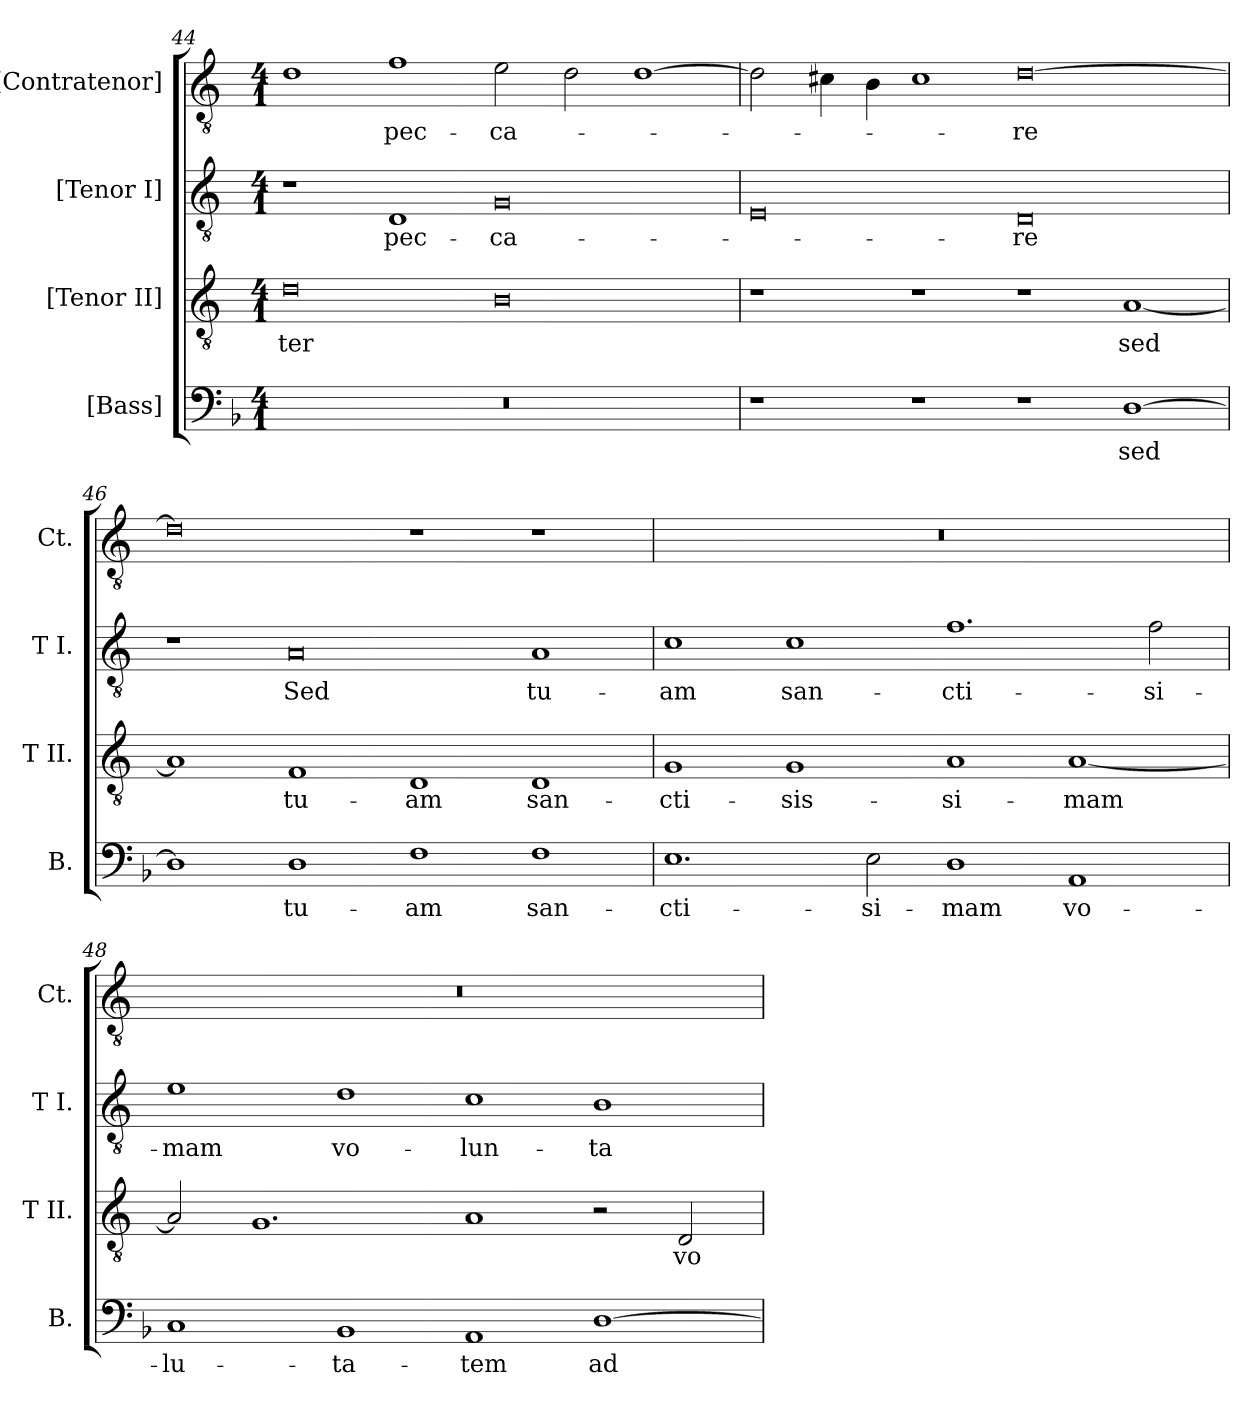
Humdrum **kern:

**kern	**text	**kern	**text	**kern	**text	**kern	**text
*part4	*part4	*part3	*part3	*part2	*part2	*part1	*part1
*staff4	*staff4	*staff3	*staff3	*staff2	*staff2	*staff1	*staff1
*I"[Bass]	*	*I"[Tenor II]	*	*I"[Tenor I]	*	*I"[Contratenor]	*
*I'B.	*	*I'T II.	*	*I'T I.	*	*I'Ct.	*
*clefF4	*	*clefGv2	*	*clefGv2	*	*clefGv2	*
*	*	*ITrd7c12	*	*ITrd7c12	*	*ITrd7c12	*
*k[b-]	*	*k[]	*	*k[]	*	*k[]	*
*F:	*	*C:	*	*C:	*	*C:	*
*M4/1	*	*M4/1	*	*M4/1	*	*M4/1	*
=44	=44	=44	=44	=44	=44	=44	=44
!LO:N:vis=1	!	!	!	!	!	!	!
!	!	!	!LO:LY:b:color=#000000	!	!	!	!
00r	.	0Di	-ter	1r	.	1Di	.
!	!	!	!	!	!LO:LY:b:color=#000000	!	!
!	!	!	!	!	!	!	!LO:LY:b:color=#000000
.	.	.	.	1DDi	pec-	1Fi	pec-
!	!	!	!	!	!LO:LY:b:color=#000000	!	!
!	!	!	!	!	!	!	!LO:LY:b:color=#000000
.	.	0BBi	.	0GGi	-ca-	2Ei\	-ca-
.	.	.	.	.	.	2Di\	.
.	.	.	.	.	.	[>1Di	.
=45	=45	=45	=45	=45	=45	=45	=45
1r	.	1r	.	0EEi	.	2Di\]	.
.	.	.	.	.	.	4C#Xi\	.
.	.	.	.	.	.	4BBi\	.
1r	.	1r	.	.	.	1C#i	.
!	!	!	!	!	!LO:LY:b:color=#000000	!	!
!	!	!	!	!	!	!	!LO:LY:b:color=#000000
1r	.	1r	.	0DDi	-re	[>0Di	-re
!	!LO:LY:b:color=#000000	!	!	!	!	!	!
!	!	!	!LO:LY:b:color=#000000	!	!	!	!
[>1Di	sed	[<1AAi	sed	.	.	.	.
!!LO:PB:g=z
=46	=46	=46	=46	=46	=46	=46	=46
1Di]	.	1AAi]	.	1r	.	0Di]	.
!	!LO:LY:b:color=#000000	!	!	!	!	!	!
!	!	!	!LO:LY:b:color=#000000	!	!	!	!
!	!	!	!	!	!LO:LY:b:color=#000000	!	!
1Di	tu-	1FFi	tu-	0AAi	Sed	.	.
!	!LO:LY:b:color=#000000	!	!	!	!	!	!
!	!	!	!LO:LY:b:color=#000000	!	!	!	!
1Fi	-am	1DDi	-am	.	.	1r	.
!	!LO:LY:b:color=#000000	!	!	!	!	!	!
!	!	!	!LO:LY:b:color=#000000	!	!	!	!
!	!	!	!	!	!LO:LY:b:color=#000000	!	!
1Fi	san-	1DDi	san-	1AAi	tu-	1r	.
=47	=47	=47	=47	=47	=47	=47	=47
!	!LO:LY:b:color=#000000	!	!	!	!	!	!
!	!	!	!LO:LY:b:color=#000000	!	!	!	!
!	!	!	!	!	!LO:LY:b:color=#000000	!LO:N:vis=1	!
1.Ei	-cti-	1GGi	-cti-	1Ci	-am	00r	.
!	!	!	!LO:LY:b:color=#000000	!	!	!	!
!	!	!	!	!	!LO:LY:b:color=#000000	!	!
.	.	1GGi	-sis-	1Ci	san-	.	.
!	!LO:LY:b:color=#000000	!	!	!	!	!	!
2Ei\	-si-	.	.	.	.	.	.
!	!LO:LY:b:color=#000000	!	!	!	!	!	!
!	!	!	!LO:LY:b:color=#000000	!	!	!	!
!	!	!	!	!	!LO:LY:b:color=#000000	!	!
1Di	-mam	1AAi	-si-	1.Fi	-cti-	.	.
!	!LO:LY:b:color=#000000	!	!	!	!	!	!
!	!	!	!LO:LY:b:color=#000000	!	!	!	!
1AAi	vo-	[<1AAi	-mam	.	.	.	.
!	!	!	!	!	!LO:LY:b:color=#000000	!	!
.	.	.	.	2Fi\	-si-	.	.
=48	=48	=48	=48	=48	=48	=48	=48
!	!LO:LY:b:color=#000000	!	!	!	!	!	!
!	!	!	!	!	!LO:LY:b:color=#000000	!LO:N:vis=1	!
1Ci	-lu-	2AAi/]	.	1Ei	-mam	00r	.
.	.	1.GGi	.	.	.	.	.
!	!LO:LY:b:color=#000000	!	!	!	!	!	!
!	!	!	!	!	!LO:LY:b:color=#000000	!	!
1BB-i	-ta-	.	.	1Di	vo-	.	.
!	!LO:LY:b:color=#000000	!	!	!	!	!	!
!	!	!	!	!	!LO:LY:b:color=#000000	!	!
1AAi	-tem	1AAi	.	1Ci	-lun-	.	.
!	!LO:LY:b:color=#000000	!	!	!	!	!	!
!	!	!	!	!	!LO:LY:b:color=#000000	!	!
[>1Di	ad-	2r	.	1BBi	-ta-	.	.
!	!	!	!LO:LY:b:color=#000000	!	!	!	!
.	.	2DDi/	vo-	.	.	.	.
=	=	=	=	=	=	=	=
*-	*-	*-	*-	*-	*-	*-	*-
